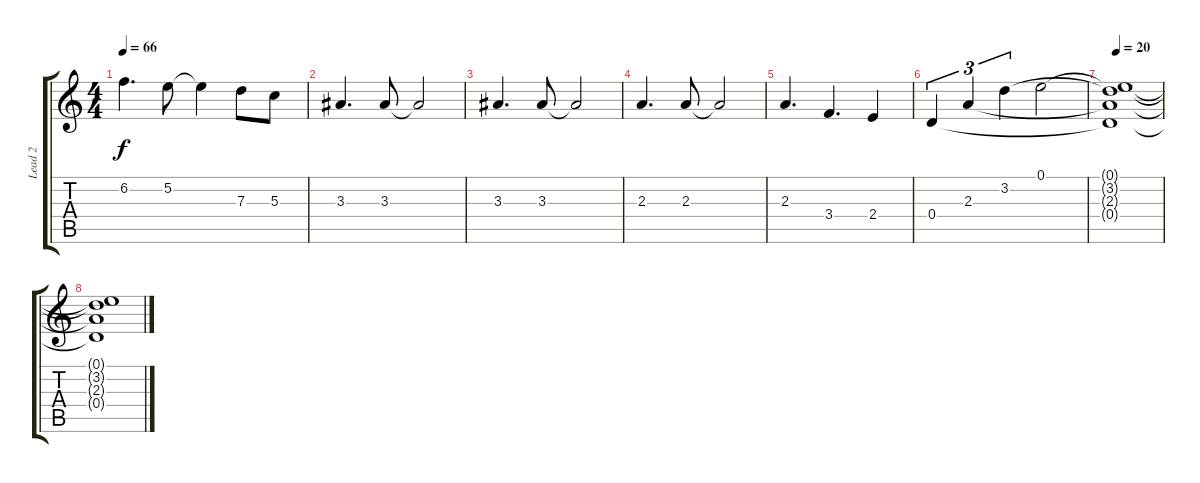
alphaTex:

\track ("Lead 2" "Lead 2") {instrument distortionguitar}
\staff {score tabs}
\tuning (E4 B3 G3 D3 A2 D2) {hide}
\ts (4 4)
\tempo 66
\clef g2
\ks c
6.2.4{d dy f} 5.2.8 5.2{t}.4 7.3.8 5.3.8 |
3.3.4{d} 3.3.8 3.3{t}.2 |
3.3.4{d} 3.3.8 3.3{t}.2 |
2.3.4{d} 2.3.8 2.3{t}.2 |
2.3.4{d} 3.4.4{d} 2.4.4 |
0.4.4{tu (3 2)} 2.3.4{tu (3 2)} 3.2.4{tu (3 2)} 0.1.2 |
\tempo 20
(0.1{t} 3.2{t} 2.3{t} 0.4{t}).1 |
(0.1{t} 3.2{t} 2.3{t} 0.4{t}).1
